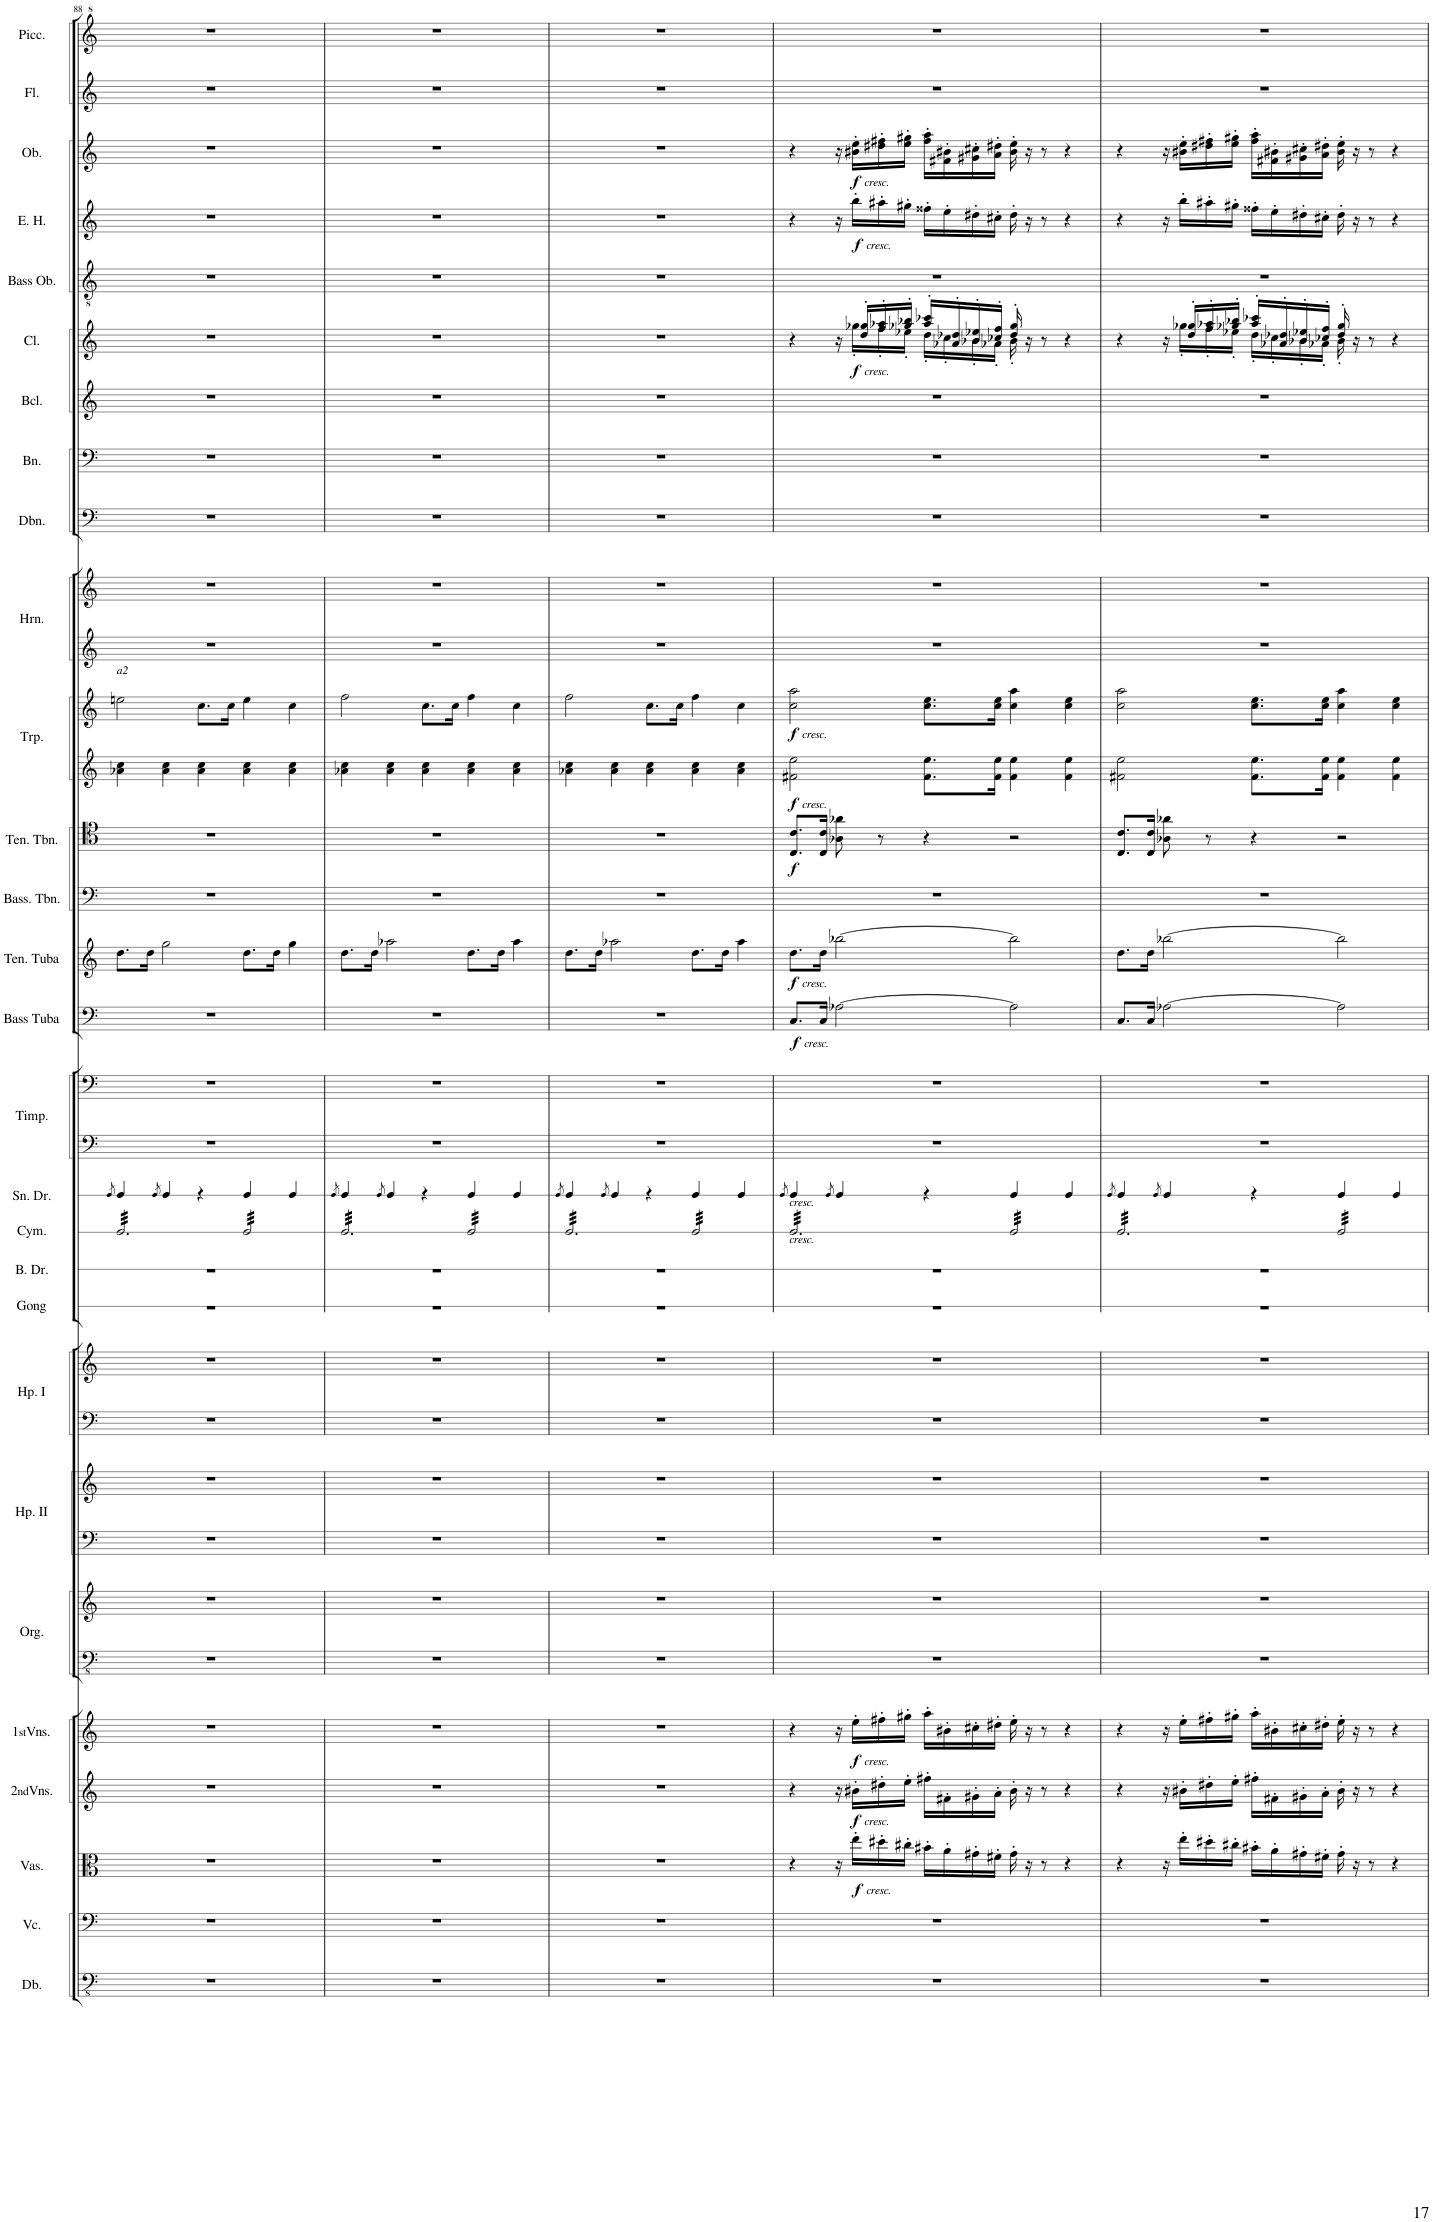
**kern	**kern	**kern	**dynam	**kern	**dynam	**kern	**dynam	**kern	**kern	**kern	**kern	**kern	**kern	**kern	**kern	**kern	**kern	**kern	**kern	**kern	**dynam	**kern	**dynam	**kern	**kern	**dynam	**kern	**dynam	**kern	**dynam	**kern	**kern	**kern	**kern	**kern	**kern	**dynam	**kern	**kern	**dynam	**kern	**dynam	**kern	**kern
*part34	*part33	*part32	*part32	*part31	*part31	*part30	*part30	*part29	*part28	*part27	*part26	*part25	*part24	*part23	*part22	*part21	*part20	*part19	*part18	*part17	*part17	*part16	*part16	*part15	*part14	*part14	*part13	*part13	*part12	*part12	*part11	*part10	*part9	*part8	*part7	*part6	*part6	*part5	*part4	*part4	*part3	*part3	*part2	*part1
*staff34	*staff33	*staff32	*staff32	*staff31	*staff31	*staff30	*staff30	*staff29	*staff28	*staff27	*staff26	*staff25	*staff24	*staff23	*staff22	*staff21	*staff20	*staff19	*staff18	*staff17	*staff17	*staff16	*staff16	*staff15	*staff14	*staff14	*staff13	*staff13	*staff12	*staff12	*staff11	*staff10	*staff9	*staff8	*staff7	*staff6	*staff6	*staff5	*staff4	*staff4	*staff3	*staff3	*staff2	*staff1
*I"Doublebasses	*I"Violoncellos	*I"Violas	*	*I"2ndViolins	*	*I"1stViolins	*	*I"Organ	*I"Organ	*I"Harp II	*I"Harp II	*I"Harp I	*I"Harp I	*I"Gong	*I"Bass Drum	*I"Cymbal	*I"Side Drum	*I"6 Timpani (two players)	*I"6 Timpani (two players)	*I"Bass Tuba	*	*I"Tenor Tuba in Bb	*	*I"Bass Trombone	*I"2 Tenor Trombones	*	*I"4 Trumpets in C	*	*I"4 Trumpets in C	*	*I"6 Horns in F	*I"6 Horns in F	*I"Double Bassoon	*I"3 Bassoons	*I"Bass Clarinet in Bb	*I"3 Clarinets in Bb	*	*I"Bass Oboe	*I"English Horn	*	*I"2 Oboes	*	*I"2 Flutes	*I"2 Piccolos
*I'Db.	*I'Vc.	*I'Vas.	*	*I'2ndVns.	*	*I'1stVns.	*	*I'Org.	*I'Org.	*I'Hp. II	*I'Hp. II	*I'Hp. I	*I'Hp. I	*I'Gong	*I'B. Dr.	*I'Cym.	*	*I'Timp.	*I'Timp.	*I'Bass Tuba	*	*I'Ten. Tuba	*	*I'Bass. Tbn.	*I'Ten. Tbn.	*	*I'Trp.	*	*I'Trp.	*	*I'Hrn.	*I'Hrn.	*I'Dbn.	*I'Bn.	*I'Bcl.	*I'Cl.	*	*I'Bass Ob.	*I'E. H.	*	*I'Ob.	*	*I'Fl.	*I'Picc.
!!LO:PB:g=z
*clefFv4	*clefF4	*clefC3	*	*clefG2	*	*clefG2	*	*clefFv4	*clefG2	*clefF4	*clefG2	*clefF4	*clefG2	*clefX	*clefX	*clefX	*clefX	*clefF4	*clefF4	*clefF4	*	*clefG2	*	*clefF4	*clefC4	*	*clefG2	*	*clefG2	*	*clefG2	*clefG2	*clefF4	*clefF4	*clefG2	*clefG2	*	*clefGv2	*clefG2	*	*clefG2	*	*clefG2	*clefG^2
*Trd7c12	*	*	*	*	*	*	*	*	*	*	*	*	*	*	*	*	*	*	*	*	*	*Trd8c14	*	*	*	*	*	*	*	*	*Trd4c7	*Trd4c7	*Trd7c12	*	*Trd8c14	*Trd1c2	*	*	*Trd4c7	*	*	*	*	*Trd-7c-12
*k[]	*k[]	*k[]	*	*k[]	*	*k[]	*	*k[]	*k[]	*k[]	*k[]	*k[]	*k[]	*k[]	*k[]	*k[]	*k[]	*k[]	*k[]	*k[]	*	*k[]	*	*k[]	*k[]	*	*k[]	*	*k[]	*	*k[]	*k[]	*k[]	*k[]	*k[]	*k[]	*	*k[]	*k[]	*	*k[]	*	*k[]	*k[]
*M5/4	*M5/4	*M5/4	*	*M5/4	*	*M5/4	*	*M5/4	*M5/4	*M5/4	*M5/4	*M5/4	*M5/4	*M5/4	*M5/4	*M5/4	*M5/4	*M5/4	*M5/4	*M5/4	*	*M5/4	*	*M5/4	*M5/4	*	*M5/4	*	*M5/4	*	*M5/4	*M5/4	*M5/4	*M5/4	*M5/4	*M5/4	*	*M5/4	*M5/4	*	*M5/4	*	*M5/4	*M5/4
=88	=88	=88	=88	=88	=88	=88	=88	=88	=88	=88	=88	=88	=88	=88	=88	=88	=88	=88	=88	=88	=88	=88	=88	=88	=88	=88	=88	=88	=88	=88	=88	=88	=88	=88	=88	=88	=88	=88	=88	=88	=88	=88	=88	=88
.	.	.	.	.	.	.	.	.	.	.	.	.	.	.	.	.	8qRe/	.	.	.	.	.	.	.	.	.	.	.	.	.	.	.	.	.	.	.	.	.	.	.	.	.	.	.
!	!	!	!	!	!	!	!	!	!	!	!	!	!	!	!	!	!	!	!	!	!	!	!	!	!	!	!	!	!LO:TX:a:i:t=a2	!	!	!	!	!	!	!	!	!	!	!	!	!	!	!
*	*	*	*	*	*	*	*	*	*	*	*	*	*	*	*	*tremolo	*	*	*	*	*	*	*	*	*	*	*	*	*	*	*	*	*	*	*	*	*	*	*	*	*	*	*	*
4%5r	4%5r	4%5r	.	4%5r	.	4%5r	.	4%5r	4%5r	4%5r	4%5r	4%5r	4%5r	4%5r	4%5r	32Re/LLL	4Re/	4%5r	4%5r	4%5r	.	8.dd\L	.	4%5r	4%5r	.	4a-X\ 4cc\	.	2een\	.	4%5r	4%5r	4%5r	4%5r	4%5r	4%5r	.	4%5r	4%5r	.	4%5r	.	4%5r	4%5r
.	.	.	.	.	.	.	.	.	.	.	.	.	.	.	.	32Re/	.	.	.	.	.	.	.	.	.	.	.	.	.	.	.	.	.	.	.	.	.	.	.	.	.	.	.	.
.	.	.	.	.	.	.	.	.	.	.	.	.	.	.	.	32Re/	.	.	.	.	.	.	.	.	.	.	.	.	.	.	.	.	.	.	.	.	.	.	.	.	.	.	.	.
.	.	.	.	.	.	.	.	.	.	.	.	.	.	.	.	32Re/	.	.	.	.	.	.	.	.	.	.	.	.	.	.	.	.	.	.	.	.	.	.	.	.	.	.	.	.
.	.	.	.	.	.	.	.	.	.	.	.	.	.	.	.	32Re/	.	.	.	.	.	.	.	.	.	.	.	.	.	.	.	.	.	.	.	.	.	.	.	.	.	.	.	.
.	.	.	.	.	.	.	.	.	.	.	.	.	.	.	.	32Re/	.	.	.	.	.	.	.	.	.	.	.	.	.	.	.	.	.	.	.	.	.	.	.	.	.	.	.	.
.	.	.	.	.	.	.	.	.	.	.	.	.	.	.	.	32Re/	.	.	.	.	.	16dd\Jk	.	.	.	.	.	.	.	.	.	.	.	.	.	.	.	.	.	.	.	.	.	.
.	.	.	.	.	.	.	.	.	.	.	.	.	.	.	.	32Re/	.	.	.	.	.	.	.	.	.	.	.	.	.	.	.	.	.	.	.	.	.	.	.	.	.	.	.	.
.	.	.	.	.	.	.	.	.	.	.	.	.	.	.	.	.	8qRe/	.	.	.	.	.	.	.	.	.	.	.	.	.	.	.	.	.	.	.	.	.	.	.	.	.	.	.
.	.	.	.	.	.	.	.	.	.	.	.	.	.	.	.	32Re/	4Re/	.	.	.	.	2gg\	.	.	.	.	4a-\ 4cc\	.	.	.	.	.	.	.	.	.	.	.	.	.	.	.	.	.
.	.	.	.	.	.	.	.	.	.	.	.	.	.	.	.	32Re/	.	.	.	.	.	.	.	.	.	.	.	.	.	.	.	.	.	.	.	.	.	.	.	.	.	.	.	.
.	.	.	.	.	.	.	.	.	.	.	.	.	.	.	.	32Re/	.	.	.	.	.	.	.	.	.	.	.	.	.	.	.	.	.	.	.	.	.	.	.	.	.	.	.	.
.	.	.	.	.	.	.	.	.	.	.	.	.	.	.	.	32Re/	.	.	.	.	.	.	.	.	.	.	.	.	.	.	.	.	.	.	.	.	.	.	.	.	.	.	.	.
.	.	.	.	.	.	.	.	.	.	.	.	.	.	.	.	32Re/	.	.	.	.	.	.	.	.	.	.	.	.	.	.	.	.	.	.	.	.	.	.	.	.	.	.	.	.
.	.	.	.	.	.	.	.	.	.	.	.	.	.	.	.	32Re/	.	.	.	.	.	.	.	.	.	.	.	.	.	.	.	.	.	.	.	.	.	.	.	.	.	.	.	.
.	.	.	.	.	.	.	.	.	.	.	.	.	.	.	.	32Re/	.	.	.	.	.	.	.	.	.	.	.	.	.	.	.	.	.	.	.	.	.	.	.	.	.	.	.	.
.	.	.	.	.	.	.	.	.	.	.	.	.	.	.	.	32Re/	.	.	.	.	.	.	.	.	.	.	.	.	.	.	.	.	.	.	.	.	.	.	.	.	.	.	.	.
.	.	.	.	.	.	.	.	.	.	.	.	.	.	.	.	32Re/	4r	.	.	.	.	.	.	.	.	.	4a-\ 4cc\	.	8.cc\L	.	.	.	.	.	.	.	.	.	.	.	.	.	.	.
.	.	.	.	.	.	.	.	.	.	.	.	.	.	.	.	32Re/	.	.	.	.	.	.	.	.	.	.	.	.	.	.	.	.	.	.	.	.	.	.	.	.	.	.	.	.
.	.	.	.	.	.	.	.	.	.	.	.	.	.	.	.	32Re/	.	.	.	.	.	.	.	.	.	.	.	.	.	.	.	.	.	.	.	.	.	.	.	.	.	.	.	.
.	.	.	.	.	.	.	.	.	.	.	.	.	.	.	.	32Re/	.	.	.	.	.	.	.	.	.	.	.	.	.	.	.	.	.	.	.	.	.	.	.	.	.	.	.	.
.	.	.	.	.	.	.	.	.	.	.	.	.	.	.	.	32Re/	.	.	.	.	.	.	.	.	.	.	.	.	.	.	.	.	.	.	.	.	.	.	.	.	.	.	.	.
.	.	.	.	.	.	.	.	.	.	.	.	.	.	.	.	32Re/	.	.	.	.	.	.	.	.	.	.	.	.	.	.	.	.	.	.	.	.	.	.	.	.	.	.	.	.
.	.	.	.	.	.	.	.	.	.	.	.	.	.	.	.	32Re/	.	.	.	.	.	.	.	.	.	.	.	.	16cc\Jk	.	.	.	.	.	.	.	.	.	.	.	.	.	.	.
.	.	.	.	.	.	.	.	.	.	.	.	.	.	.	.	32Re/JJJ	.	.	.	.	.	.	.	.	.	.	.	.	.	.	.	.	.	.	.	.	.	.	.	.	.	.	.	.
.	.	.	.	.	.	.	.	.	.	.	.	.	.	.	.	32Re/LLL	4Re/	.	.	.	.	8.dd\L	.	.	.	.	4a-\ 4cc\	.	4ee\	.	.	.	.	.	.	.	.	.	.	.	.	.	.	.
.	.	.	.	.	.	.	.	.	.	.	.	.	.	.	.	32Re/	.	.	.	.	.	.	.	.	.	.	.	.	.	.	.	.	.	.	.	.	.	.	.	.	.	.	.	.
.	.	.	.	.	.	.	.	.	.	.	.	.	.	.	.	32Re/	.	.	.	.	.	.	.	.	.	.	.	.	.	.	.	.	.	.	.	.	.	.	.	.	.	.	.	.
.	.	.	.	.	.	.	.	.	.	.	.	.	.	.	.	32Re/	.	.	.	.	.	.	.	.	.	.	.	.	.	.	.	.	.	.	.	.	.	.	.	.	.	.	.	.
.	.	.	.	.	.	.	.	.	.	.	.	.	.	.	.	32Re/	.	.	.	.	.	.	.	.	.	.	.	.	.	.	.	.	.	.	.	.	.	.	.	.	.	.	.	.
.	.	.	.	.	.	.	.	.	.	.	.	.	.	.	.	32Re/	.	.	.	.	.	.	.	.	.	.	.	.	.	.	.	.	.	.	.	.	.	.	.	.	.	.	.	.
.	.	.	.	.	.	.	.	.	.	.	.	.	.	.	.	32Re/	.	.	.	.	.	16dd\Jk	.	.	.	.	.	.	.	.	.	.	.	.	.	.	.	.	.	.	.	.	.	.
.	.	.	.	.	.	.	.	.	.	.	.	.	.	.	.	32Re/	.	.	.	.	.	.	.	.	.	.	.	.	.	.	.	.	.	.	.	.	.	.	.	.	.	.	.	.
.	.	.	.	.	.	.	.	.	.	.	.	.	.	.	.	32Re/	4Re/	.	.	.	.	4gg\	.	.	.	.	4a-\ 4cc\	.	4cc\	.	.	.	.	.	.	.	.	.	.	.	.	.	.	.
.	.	.	.	.	.	.	.	.	.	.	.	.	.	.	.	32Re/	.	.	.	.	.	.	.	.	.	.	.	.	.	.	.	.	.	.	.	.	.	.	.	.	.	.	.	.
.	.	.	.	.	.	.	.	.	.	.	.	.	.	.	.	32Re/	.	.	.	.	.	.	.	.	.	.	.	.	.	.	.	.	.	.	.	.	.	.	.	.	.	.	.	.
.	.	.	.	.	.	.	.	.	.	.	.	.	.	.	.	32Re/	.	.	.	.	.	.	.	.	.	.	.	.	.	.	.	.	.	.	.	.	.	.	.	.	.	.	.	.
.	.	.	.	.	.	.	.	.	.	.	.	.	.	.	.	32Re/	.	.	.	.	.	.	.	.	.	.	.	.	.	.	.	.	.	.	.	.	.	.	.	.	.	.	.	.
.	.	.	.	.	.	.	.	.	.	.	.	.	.	.	.	32Re/	.	.	.	.	.	.	.	.	.	.	.	.	.	.	.	.	.	.	.	.	.	.	.	.	.	.	.	.
.	.	.	.	.	.	.	.	.	.	.	.	.	.	.	.	32Re/	.	.	.	.	.	.	.	.	.	.	.	.	.	.	.	.	.	.	.	.	.	.	.	.	.	.	.	.
.	.	.	.	.	.	.	.	.	.	.	.	.	.	.	.	32Re/JJJ	.	.	.	.	.	.	.	.	.	.	.	.	.	.	.	.	.	.	.	.	.	.	.	.	.	.	.	.
=89	=89	=89	=89	=89	=89	=89	=89	=89	=89	=89	=89	=89	=89	=89	=89	=89	=89	=89	=89	=89	=89	=89	=89	=89	=89	=89	=89	=89	=89	=89	=89	=89	=89	=89	=89	=89	=89	=89	=89	=89	=89	=89	=89	=89
.	.	.	.	.	.	.	.	.	.	.	.	.	.	.	.	.	8qRe/	.	.	.	.	.	.	.	.	.	.	.	.	.	.	.	.	.	.	.	.	.	.	.	.	.	.	.
4%5r	4%5r	4%5r	.	4%5r	.	4%5r	.	4%5r	4%5r	4%5r	4%5r	4%5r	4%5r	4%5r	4%5r	32Re/LLL	4Re/	4%5r	4%5r	4%5r	.	8.dd\L	.	4%5r	4%5r	.	4a-X\ 4cc\	.	2ff\	.	4%5r	4%5r	4%5r	4%5r	4%5r	4%5r	.	4%5r	4%5r	.	4%5r	.	4%5r	4%5r
.	.	.	.	.	.	.	.	.	.	.	.	.	.	.	.	32Re/	.	.	.	.	.	.	.	.	.	.	.	.	.	.	.	.	.	.	.	.	.	.	.	.	.	.	.	.
.	.	.	.	.	.	.	.	.	.	.	.	.	.	.	.	32Re/	.	.	.	.	.	.	.	.	.	.	.	.	.	.	.	.	.	.	.	.	.	.	.	.	.	.	.	.
.	.	.	.	.	.	.	.	.	.	.	.	.	.	.	.	32Re/	.	.	.	.	.	.	.	.	.	.	.	.	.	.	.	.	.	.	.	.	.	.	.	.	.	.	.	.
.	.	.	.	.	.	.	.	.	.	.	.	.	.	.	.	32Re/	.	.	.	.	.	.	.	.	.	.	.	.	.	.	.	.	.	.	.	.	.	.	.	.	.	.	.	.
.	.	.	.	.	.	.	.	.	.	.	.	.	.	.	.	32Re/	.	.	.	.	.	.	.	.	.	.	.	.	.	.	.	.	.	.	.	.	.	.	.	.	.	.	.	.
.	.	.	.	.	.	.	.	.	.	.	.	.	.	.	.	32Re/	.	.	.	.	.	16dd\Jk	.	.	.	.	.	.	.	.	.	.	.	.	.	.	.	.	.	.	.	.	.	.
.	.	.	.	.	.	.	.	.	.	.	.	.	.	.	.	32Re/	.	.	.	.	.	.	.	.	.	.	.	.	.	.	.	.	.	.	.	.	.	.	.	.	.	.	.	.
.	.	.	.	.	.	.	.	.	.	.	.	.	.	.	.	.	8qRe/	.	.	.	.	.	.	.	.	.	.	.	.	.	.	.	.	.	.	.	.	.	.	.	.	.	.	.
.	.	.	.	.	.	.	.	.	.	.	.	.	.	.	.	32Re/	4Re/	.	.	.	.	2aa-X\	.	.	.	.	4a-\ 4cc\	.	.	.	.	.	.	.	.	.	.	.	.	.	.	.	.	.
.	.	.	.	.	.	.	.	.	.	.	.	.	.	.	.	32Re/	.	.	.	.	.	.	.	.	.	.	.	.	.	.	.	.	.	.	.	.	.	.	.	.	.	.	.	.
.	.	.	.	.	.	.	.	.	.	.	.	.	.	.	.	32Re/	.	.	.	.	.	.	.	.	.	.	.	.	.	.	.	.	.	.	.	.	.	.	.	.	.	.	.	.
.	.	.	.	.	.	.	.	.	.	.	.	.	.	.	.	32Re/	.	.	.	.	.	.	.	.	.	.	.	.	.	.	.	.	.	.	.	.	.	.	.	.	.	.	.	.
.	.	.	.	.	.	.	.	.	.	.	.	.	.	.	.	32Re/	.	.	.	.	.	.	.	.	.	.	.	.	.	.	.	.	.	.	.	.	.	.	.	.	.	.	.	.
.	.	.	.	.	.	.	.	.	.	.	.	.	.	.	.	32Re/	.	.	.	.	.	.	.	.	.	.	.	.	.	.	.	.	.	.	.	.	.	.	.	.	.	.	.	.
.	.	.	.	.	.	.	.	.	.	.	.	.	.	.	.	32Re/	.	.	.	.	.	.	.	.	.	.	.	.	.	.	.	.	.	.	.	.	.	.	.	.	.	.	.	.
.	.	.	.	.	.	.	.	.	.	.	.	.	.	.	.	32Re/	.	.	.	.	.	.	.	.	.	.	.	.	.	.	.	.	.	.	.	.	.	.	.	.	.	.	.	.
.	.	.	.	.	.	.	.	.	.	.	.	.	.	.	.	32Re/	4r	.	.	.	.	.	.	.	.	.	4a-\ 4cc\	.	8.cc\L	.	.	.	.	.	.	.	.	.	.	.	.	.	.	.
.	.	.	.	.	.	.	.	.	.	.	.	.	.	.	.	32Re/	.	.	.	.	.	.	.	.	.	.	.	.	.	.	.	.	.	.	.	.	.	.	.	.	.	.	.	.
.	.	.	.	.	.	.	.	.	.	.	.	.	.	.	.	32Re/	.	.	.	.	.	.	.	.	.	.	.	.	.	.	.	.	.	.	.	.	.	.	.	.	.	.	.	.
.	.	.	.	.	.	.	.	.	.	.	.	.	.	.	.	32Re/	.	.	.	.	.	.	.	.	.	.	.	.	.	.	.	.	.	.	.	.	.	.	.	.	.	.	.	.
.	.	.	.	.	.	.	.	.	.	.	.	.	.	.	.	32Re/	.	.	.	.	.	.	.	.	.	.	.	.	.	.	.	.	.	.	.	.	.	.	.	.	.	.	.	.
.	.	.	.	.	.	.	.	.	.	.	.	.	.	.	.	32Re/	.	.	.	.	.	.	.	.	.	.	.	.	.	.	.	.	.	.	.	.	.	.	.	.	.	.	.	.
.	.	.	.	.	.	.	.	.	.	.	.	.	.	.	.	32Re/	.	.	.	.	.	.	.	.	.	.	.	.	16cc\Jk	.	.	.	.	.	.	.	.	.	.	.	.	.	.	.
.	.	.	.	.	.	.	.	.	.	.	.	.	.	.	.	32Re/JJJ	.	.	.	.	.	.	.	.	.	.	.	.	.	.	.	.	.	.	.	.	.	.	.	.	.	.	.	.
.	.	.	.	.	.	.	.	.	.	.	.	.	.	.	.	32Re/LLL	4Re/	.	.	.	.	8.dd\L	.	.	.	.	4a-\ 4cc\	.	4ff\	.	.	.	.	.	.	.	.	.	.	.	.	.	.	.
.	.	.	.	.	.	.	.	.	.	.	.	.	.	.	.	32Re/	.	.	.	.	.	.	.	.	.	.	.	.	.	.	.	.	.	.	.	.	.	.	.	.	.	.	.	.
.	.	.	.	.	.	.	.	.	.	.	.	.	.	.	.	32Re/	.	.	.	.	.	.	.	.	.	.	.	.	.	.	.	.	.	.	.	.	.	.	.	.	.	.	.	.
.	.	.	.	.	.	.	.	.	.	.	.	.	.	.	.	32Re/	.	.	.	.	.	.	.	.	.	.	.	.	.	.	.	.	.	.	.	.	.	.	.	.	.	.	.	.
.	.	.	.	.	.	.	.	.	.	.	.	.	.	.	.	32Re/	.	.	.	.	.	.	.	.	.	.	.	.	.	.	.	.	.	.	.	.	.	.	.	.	.	.	.	.
.	.	.	.	.	.	.	.	.	.	.	.	.	.	.	.	32Re/	.	.	.	.	.	.	.	.	.	.	.	.	.	.	.	.	.	.	.	.	.	.	.	.	.	.	.	.
.	.	.	.	.	.	.	.	.	.	.	.	.	.	.	.	32Re/	.	.	.	.	.	16dd\Jk	.	.	.	.	.	.	.	.	.	.	.	.	.	.	.	.	.	.	.	.	.	.
.	.	.	.	.	.	.	.	.	.	.	.	.	.	.	.	32Re/	.	.	.	.	.	.	.	.	.	.	.	.	.	.	.	.	.	.	.	.	.	.	.	.	.	.	.	.
.	.	.	.	.	.	.	.	.	.	.	.	.	.	.	.	32Re/	4Re/	.	.	.	.	4aa-\	.	.	.	.	4a-\ 4cc\	.	4cc\	.	.	.	.	.	.	.	.	.	.	.	.	.	.	.
.	.	.	.	.	.	.	.	.	.	.	.	.	.	.	.	32Re/	.	.	.	.	.	.	.	.	.	.	.	.	.	.	.	.	.	.	.	.	.	.	.	.	.	.	.	.
.	.	.	.	.	.	.	.	.	.	.	.	.	.	.	.	32Re/	.	.	.	.	.	.	.	.	.	.	.	.	.	.	.	.	.	.	.	.	.	.	.	.	.	.	.	.
.	.	.	.	.	.	.	.	.	.	.	.	.	.	.	.	32Re/	.	.	.	.	.	.	.	.	.	.	.	.	.	.	.	.	.	.	.	.	.	.	.	.	.	.	.	.
.	.	.	.	.	.	.	.	.	.	.	.	.	.	.	.	32Re/	.	.	.	.	.	.	.	.	.	.	.	.	.	.	.	.	.	.	.	.	.	.	.	.	.	.	.	.
.	.	.	.	.	.	.	.	.	.	.	.	.	.	.	.	32Re/	.	.	.	.	.	.	.	.	.	.	.	.	.	.	.	.	.	.	.	.	.	.	.	.	.	.	.	.
.	.	.	.	.	.	.	.	.	.	.	.	.	.	.	.	32Re/	.	.	.	.	.	.	.	.	.	.	.	.	.	.	.	.	.	.	.	.	.	.	.	.	.	.	.	.
.	.	.	.	.	.	.	.	.	.	.	.	.	.	.	.	32Re/JJJ	.	.	.	.	.	.	.	.	.	.	.	.	.	.	.	.	.	.	.	.	.	.	.	.	.	.	.	.
=90	=90	=90	=90	=90	=90	=90	=90	=90	=90	=90	=90	=90	=90	=90	=90	=90	=90	=90	=90	=90	=90	=90	=90	=90	=90	=90	=90	=90	=90	=90	=90	=90	=90	=90	=90	=90	=90	=90	=90	=90	=90	=90	=90	=90
.	.	.	.	.	.	.	.	.	.	.	.	.	.	.	.	.	8qRe/	.	.	.	.	.	.	.	.	.	.	.	.	.	.	.	.	.	.	.	.	.	.	.	.	.	.	.
4%5r	4%5r	4%5r	.	4%5r	.	4%5r	.	4%5r	4%5r	4%5r	4%5r	4%5r	4%5r	4%5r	4%5r	32Re/LLL	4Re/	4%5r	4%5r	4%5r	.	8.dd\L	.	4%5r	4%5r	.	4a-X\ 4cc\	.	2ff\	.	4%5r	4%5r	4%5r	4%5r	4%5r	4%5r	.	4%5r	4%5r	.	4%5r	.	4%5r	4%5r
.	.	.	.	.	.	.	.	.	.	.	.	.	.	.	.	32Re/	.	.	.	.	.	.	.	.	.	.	.	.	.	.	.	.	.	.	.	.	.	.	.	.	.	.	.	.
.	.	.	.	.	.	.	.	.	.	.	.	.	.	.	.	32Re/	.	.	.	.	.	.	.	.	.	.	.	.	.	.	.	.	.	.	.	.	.	.	.	.	.	.	.	.
.	.	.	.	.	.	.	.	.	.	.	.	.	.	.	.	32Re/	.	.	.	.	.	.	.	.	.	.	.	.	.	.	.	.	.	.	.	.	.	.	.	.	.	.	.	.
.	.	.	.	.	.	.	.	.	.	.	.	.	.	.	.	32Re/	.	.	.	.	.	.	.	.	.	.	.	.	.	.	.	.	.	.	.	.	.	.	.	.	.	.	.	.
.	.	.	.	.	.	.	.	.	.	.	.	.	.	.	.	32Re/	.	.	.	.	.	.	.	.	.	.	.	.	.	.	.	.	.	.	.	.	.	.	.	.	.	.	.	.
.	.	.	.	.	.	.	.	.	.	.	.	.	.	.	.	32Re/	.	.	.	.	.	16dd\Jk	.	.	.	.	.	.	.	.	.	.	.	.	.	.	.	.	.	.	.	.	.	.
.	.	.	.	.	.	.	.	.	.	.	.	.	.	.	.	32Re/	.	.	.	.	.	.	.	.	.	.	.	.	.	.	.	.	.	.	.	.	.	.	.	.	.	.	.	.
.	.	.	.	.	.	.	.	.	.	.	.	.	.	.	.	.	8qRe/	.	.	.	.	.	.	.	.	.	.	.	.	.	.	.	.	.	.	.	.	.	.	.	.	.	.	.
.	.	.	.	.	.	.	.	.	.	.	.	.	.	.	.	32Re/	4Re/	.	.	.	.	2aa-X\	.	.	.	.	4a-\ 4cc\	.	.	.	.	.	.	.	.	.	.	.	.	.	.	.	.	.
.	.	.	.	.	.	.	.	.	.	.	.	.	.	.	.	32Re/	.	.	.	.	.	.	.	.	.	.	.	.	.	.	.	.	.	.	.	.	.	.	.	.	.	.	.	.
.	.	.	.	.	.	.	.	.	.	.	.	.	.	.	.	32Re/	.	.	.	.	.	.	.	.	.	.	.	.	.	.	.	.	.	.	.	.	.	.	.	.	.	.	.	.
.	.	.	.	.	.	.	.	.	.	.	.	.	.	.	.	32Re/	.	.	.	.	.	.	.	.	.	.	.	.	.	.	.	.	.	.	.	.	.	.	.	.	.	.	.	.
.	.	.	.	.	.	.	.	.	.	.	.	.	.	.	.	32Re/	.	.	.	.	.	.	.	.	.	.	.	.	.	.	.	.	.	.	.	.	.	.	.	.	.	.	.	.
.	.	.	.	.	.	.	.	.	.	.	.	.	.	.	.	32Re/	.	.	.	.	.	.	.	.	.	.	.	.	.	.	.	.	.	.	.	.	.	.	.	.	.	.	.	.
.	.	.	.	.	.	.	.	.	.	.	.	.	.	.	.	32Re/	.	.	.	.	.	.	.	.	.	.	.	.	.	.	.	.	.	.	.	.	.	.	.	.	.	.	.	.
.	.	.	.	.	.	.	.	.	.	.	.	.	.	.	.	32Re/	.	.	.	.	.	.	.	.	.	.	.	.	.	.	.	.	.	.	.	.	.	.	.	.	.	.	.	.
.	.	.	.	.	.	.	.	.	.	.	.	.	.	.	.	32Re/	4r	.	.	.	.	.	.	.	.	.	4a-\ 4cc\	.	8.cc\L	.	.	.	.	.	.	.	.	.	.	.	.	.	.	.
.	.	.	.	.	.	.	.	.	.	.	.	.	.	.	.	32Re/	.	.	.	.	.	.	.	.	.	.	.	.	.	.	.	.	.	.	.	.	.	.	.	.	.	.	.	.
.	.	.	.	.	.	.	.	.	.	.	.	.	.	.	.	32Re/	.	.	.	.	.	.	.	.	.	.	.	.	.	.	.	.	.	.	.	.	.	.	.	.	.	.	.	.
.	.	.	.	.	.	.	.	.	.	.	.	.	.	.	.	32Re/	.	.	.	.	.	.	.	.	.	.	.	.	.	.	.	.	.	.	.	.	.	.	.	.	.	.	.	.
.	.	.	.	.	.	.	.	.	.	.	.	.	.	.	.	32Re/	.	.	.	.	.	.	.	.	.	.	.	.	.	.	.	.	.	.	.	.	.	.	.	.	.	.	.	.
.	.	.	.	.	.	.	.	.	.	.	.	.	.	.	.	32Re/	.	.	.	.	.	.	.	.	.	.	.	.	.	.	.	.	.	.	.	.	.	.	.	.	.	.	.	.
.	.	.	.	.	.	.	.	.	.	.	.	.	.	.	.	32Re/	.	.	.	.	.	.	.	.	.	.	.	.	16cc\Jk	.	.	.	.	.	.	.	.	.	.	.	.	.	.	.
.	.	.	.	.	.	.	.	.	.	.	.	.	.	.	.	32Re/JJJ	.	.	.	.	.	.	.	.	.	.	.	.	.	.	.	.	.	.	.	.	.	.	.	.	.	.	.	.
.	.	.	.	.	.	.	.	.	.	.	.	.	.	.	.	32Re/LLL	4Re/	.	.	.	.	8.dd\L	.	.	.	.	4a-\ 4cc\	.	4ff\	.	.	.	.	.	.	.	.	.	.	.	.	.	.	.
.	.	.	.	.	.	.	.	.	.	.	.	.	.	.	.	32Re/	.	.	.	.	.	.	.	.	.	.	.	.	.	.	.	.	.	.	.	.	.	.	.	.	.	.	.	.
.	.	.	.	.	.	.	.	.	.	.	.	.	.	.	.	32Re/	.	.	.	.	.	.	.	.	.	.	.	.	.	.	.	.	.	.	.	.	.	.	.	.	.	.	.	.
.	.	.	.	.	.	.	.	.	.	.	.	.	.	.	.	32Re/	.	.	.	.	.	.	.	.	.	.	.	.	.	.	.	.	.	.	.	.	.	.	.	.	.	.	.	.
.	.	.	.	.	.	.	.	.	.	.	.	.	.	.	.	32Re/	.	.	.	.	.	.	.	.	.	.	.	.	.	.	.	.	.	.	.	.	.	.	.	.	.	.	.	.
.	.	.	.	.	.	.	.	.	.	.	.	.	.	.	.	32Re/	.	.	.	.	.	.	.	.	.	.	.	.	.	.	.	.	.	.	.	.	.	.	.	.	.	.	.	.
.	.	.	.	.	.	.	.	.	.	.	.	.	.	.	.	32Re/	.	.	.	.	.	16dd\Jk	.	.	.	.	.	.	.	.	.	.	.	.	.	.	.	.	.	.	.	.	.	.
.	.	.	.	.	.	.	.	.	.	.	.	.	.	.	.	32Re/	.	.	.	.	.	.	.	.	.	.	.	.	.	.	.	.	.	.	.	.	.	.	.	.	.	.	.	.
.	.	.	.	.	.	.	.	.	.	.	.	.	.	.	.	32Re/	4Re/	.	.	.	.	4aa-\	.	.	.	.	4a-\ 4cc\	.	4cc\	.	.	.	.	.	.	.	.	.	.	.	.	.	.	.
.	.	.	.	.	.	.	.	.	.	.	.	.	.	.	.	32Re/	.	.	.	.	.	.	.	.	.	.	.	.	.	.	.	.	.	.	.	.	.	.	.	.	.	.	.	.
.	.	.	.	.	.	.	.	.	.	.	.	.	.	.	.	32Re/	.	.	.	.	.	.	.	.	.	.	.	.	.	.	.	.	.	.	.	.	.	.	.	.	.	.	.	.
.	.	.	.	.	.	.	.	.	.	.	.	.	.	.	.	32Re/	.	.	.	.	.	.	.	.	.	.	.	.	.	.	.	.	.	.	.	.	.	.	.	.	.	.	.	.
.	.	.	.	.	.	.	.	.	.	.	.	.	.	.	.	32Re/	.	.	.	.	.	.	.	.	.	.	.	.	.	.	.	.	.	.	.	.	.	.	.	.	.	.	.	.
.	.	.	.	.	.	.	.	.	.	.	.	.	.	.	.	32Re/	.	.	.	.	.	.	.	.	.	.	.	.	.	.	.	.	.	.	.	.	.	.	.	.	.	.	.	.
.	.	.	.	.	.	.	.	.	.	.	.	.	.	.	.	32Re/	.	.	.	.	.	.	.	.	.	.	.	.	.	.	.	.	.	.	.	.	.	.	.	.	.	.	.	.
.	.	.	.	.	.	.	.	.	.	.	.	.	.	.	.	32Re/JJJ	.	.	.	.	.	.	.	.	.	.	.	.	.	.	.	.	.	.	.	.	.	.	.	.	.	.	.	.
=91	=91	=91	=91	=91	=91	=91	=91	=91	=91	=91	=91	=91	=91	=91	=91	=91	=91	=91	=91	=91	=91	=91	=91	=91	=91	=91	=91	=91	=91	=91	=91	=91	=91	=91	=91	=91	=91	=91	=91	=91	=91	=91	=91	=91
.	.	.	.	.	.	.	.	.	.	.	.	.	.	.	.	.	8qRe/	.	.	.	.	.	.	.	.	.	.	.	.	.	.	.	.	.	.	.	.	.	.	.	.	.	.	.
*	*	*	*	*	*	*	*	*	*	*	*	*	*	*	*	*	*	*	*	*	*	*	*	*	*	*	*	*	*	*	*	*	*	*	*	*^	*	*	*	*	*	*	*	*
!	!	!	!	!	!	!	!	!	!	!	!	!	!	!	!	!	!LO:TX:b:i:t=cresc.	!	!	!	!	!	!	!	!	!	!	!	!	!	!	!	!	!	!	!	!	!	!	!	!	!	!	!	!
!	!	!	!	!	!	!	!	!	!	!	!	!	!	!	!	!LO:TX:b:i:t=cresc.	!	!	!	!	!	!	!	!	!	!	!	!	!	!	!	!	!	!	!	!	!	!	!	!	!	!	!	!	!
!	!	!	!	!	!	!	!	!	!	!	!	!	!	!	!	!	!	!	!	!	!LO:DY:b	!	!	!	!	!	!	!	!	!	!	!	!	!	!	!	!	!	!	!	!	!	!	!	!
!	!	!	!	!	!	!	!	!	!	!	!	!	!	!	!	!	!	!	!	!	!LO:DY:n=1:b	!	!LO:DY:b	!	!	!	!	!	!	!	!	!	!	!	!	!	!	!	!	!	!	!	!	!	!
!	!	!	!	!	!	!	!	!	!	!	!	!	!	!	!	!	!	!	!	!	!	!	!LO:DY:n=1:b	!	!	!LO:DY:b	!	!LO:DY:b	!	!	!	!	!	!	!	!	!	!	!	!	!	!	!	!	!
!	!	!	!	!	!	!	!	!	!	!	!	!	!	!	!	!	!	!	!	!	!	!	!	!	!	!	!	!LO:DY:n=1:b	!	!LO:DY:b	!	!	!	!	!	!	!	!	!	!	!	!	!	!	!
!	!	!	!	!	!	!	!	!	!	!	!	!	!	!	!	!	!	!	!	!	!	!	!	!	!	!	!	!	!	!LO:DY:n=1:b	!	!	!	!	!	!	!	!	!	!	!	!	!	!	!
4%5r	4%5r	4r	.	4r	.	4r	.	4%5r	4%5r	4%5r	4%5r	4%5r	4%5r	4%5r	4%5r	32Re/LLL	4Re/	4%5r	4%5r	8.C/L	f other-dynamics	8.dd\L	f other-dynamics	4%5r	8.C/ 8.c/L	f	2f#X\ 2ee\	f other-dynamics	2cc\ 2aa\	f other-dynamics	4%5r	4%5r	4%5r	4%5r	4%5r	4r	16ryy	.	4%5r	4r	.	4r	.	4%5r	4%5r
.	.	.	.	.	.	.	.	.	.	.	.	.	.	.	.	32Re/	.	.	.	.	.	.	.	.	.	.	.	.	.	.	.	.	.	.	.	.	.	.	.	.	.	.	.	.	.
.	.	.	.	.	.	.	.	.	.	.	.	.	.	.	.	32Re/	.	.	.	.	.	.	.	.	.	.	.	.	.	.	.	.	.	.	.	.	.	.	.	.	.	.	.	.	.
.	.	.	.	.	.	.	.	.	.	.	.	.	.	.	.	32Re/	.	.	.	.	.	.	.	.	.	.	.	.	.	.	.	.	.	.	.	.	.	.	.	.	.	.	.	.	.
.	.	.	.	.	.	.	.	.	.	.	.	.	.	.	.	32Re/	.	.	.	.	.	.	.	.	.	.	.	.	.	.	.	.	.	.	.	.	.	.	.	.	.	.	.	.	.
.	.	.	.	.	.	.	.	.	.	.	.	.	.	.	.	32Re/	.	.	.	.	.	.	.	.	.	.	.	.	.	.	.	.	.	.	.	.	.	.	.	.	.	.	.	.	.
*	*	*	*	*	*	*	*	*	*	*	*	*	*	*	*	*	*	*	*	*	*	*	*	*	*	*	*	*	*	*	*	*	*	*	*	*v	*v	*	*	*	*	*	*	*	*
.	.	.	.	.	.	.	.	.	.	.	.	.	.	.	.	32Re/	.	.	.	16C/Jk	.	16dd\Jk	.	.	16C/ 16c/Jk	.	.	.	.	.	.	.	.	.	.	.	.	.	.	.	.	.	.	.
.	.	.	.	.	.	.	.	.	.	.	.	.	.	.	.	32Re/	.	.	.	.	.	.	.	.	.	.	.	.	.	.	.	.	.	.	.	.	.	.	.	.	.	.	.	.
.	.	.	.	.	.	.	.	.	.	.	.	.	.	.	.	.	8qRe/	.	.	.	.	.	.	.	.	.	.	.	.	.	.	.	.	.	.	.	.	.	.	.	.	.	.	.
.	.	16r	.	16r	.	16r	.	.	.	.	.	.	.	.	.	32Re/	4Re/	.	.	[2A-X\	.	[2bb-X\	.	.	8A-X\ 8a-X\	.	.	.	.	.	.	.	.	.	.	16r	.	.	16r	.	16r	.	.	.
.	.	.	.	.	.	.	.	.	.	.	.	.	.	.	.	32Re/	.	.	.	.	.	.	.	.	.	.	.	.	.	.	.	.	.	.	.	.	.	.	.	.	.	.	.	.
*	*	*	*	*	*	*	*	*	*	*	*	*	*	*	*	*	*	*	*	*	*	*	*	*	*	*	*	*	*	*	*	*	*	*	*	*^	*	*	*	*	*	*	*	*
!	!	!	!LO:DY:b	!	!	!	!	!	!	!	!	!	!	!	!	!	!	!	!	!	!	!	!	!	!	!	!	!	!	!	!	!	!	!	!	!	!	!	!	!	!	!	!	!	!
!	!	!	!LO:DY:n=1:b	!	!LO:DY:b	!	!	!	!	!	!	!	!	!	!	!	!	!	!	!	!	!	!	!	!	!	!	!	!	!	!	!	!	!	!	!	!	!	!	!	!	!	!	!	!
!	!	!	!	!	!LO:DY:n=1:b	!	!LO:DY:b	!	!	!	!	!	!	!	!	!	!	!	!	!	!	!	!	!	!	!	!	!	!	!	!	!	!	!	!	!	!	!	!	!	!	!	!	!	!
!	!	!	!	!	!	!	!LO:DY:n=1:b	!	!	!	!	!	!	!	!	!	!	!	!	!	!	!	!	!	!	!	!	!	!	!	!	!	!	!	!	!	!	!LO:DY:b	!	!	!	!	!	!	!
!	!	!	!	!	!	!	!	!	!	!	!	!	!	!	!	!	!	!	!	!	!	!	!	!	!	!	!	!	!	!	!	!	!	!	!	!	!	!LO:DY:n=1:b	!	!	!LO:DY:b	!	!	!	!
!	!	!	!	!	!	!	!	!	!	!	!	!	!	!	!	!	!	!	!	!	!	!	!	!	!	!	!	!	!	!	!	!	!	!	!	!	!	!	!	!	!LO:DY:n=1:b	!	!LO:DY:b	!	!
!	!	!	!	!	!	!	!	!	!	!	!	!	!	!	!	!	!	!	!	!	!	!	!	!	!	!	!	!	!	!	!	!	!	!	!	!	!	!	!	!	!	!	!LO:DY:n=1:b	!	!
.	.	16ee'\LL	f other-dynamics	16b#X'\LL	f other-dynamics	16ee'\LL	f other-dynamics	.	.	.	.	.	.	.	.	32Re/	.	.	.	.	.	.	.	.	.	.	.	.	.	.	.	.	.	.	.	16dd/' 16gg-X/'LL	16gg-'\LL	f other-dynamics	.	16bb'\LL	f other-dynamics	16b#X\' 16ee\'LL	f other-dynamics	.	.
.	.	.	.	.	.	.	.	.	.	.	.	.	.	.	.	32Re/	.	.	.	.	.	.	.	.	.	.	.	.	.	.	.	.	.	.	.	.	.	.	.	.	.	.	.	.	.
.	.	16dd#X'\	.	16dd#X'\	.	16ff#X'\	.	.	.	.	.	.	.	.	.	32Re/	.	.	.	.	.	.	.	.	8r	.	.	.	.	.	.	.	.	.	.	16ff/' 16aa-X/'	16ff'\	.	.	16aa#X'\	.	16dd#X\' 16ff#X\'	.	.	.
.	.	.	.	.	.	.	.	.	.	.	.	.	.	.	.	32Re/	.	.	.	.	.	.	.	.	.	.	.	.	.	.	.	.	.	.	.	.	.	.	.	.	.	.	.	.	.
.	.	16cc#X'\JJ	.	16ee'\JJ	.	16gg#X'\JJ	.	.	.	.	.	.	.	.	.	32Re/	.	.	.	.	.	.	.	.	.	.	.	.	.	.	.	.	.	.	.	16gg-X/' 16bb-X/'JJ	16ee-X'\JJ	.	.	16gg#X'\JJ	.	16ee\' 16gg#X\'JJ	.	.	.
.	.	.	.	.	.	.	.	.	.	.	.	.	.	.	.	32Re/	.	.	.	.	.	.	.	.	.	.	.	.	.	.	.	.	.	.	.	.	.	.	.	.	.	.	.	.	.
.	.	16b#X'\LL	.	16ff#X'\LL	.	16aa'\LL	.	.	.	.	.	.	.	.	.	32Re/	4r	.	.	.	.	.	.	.	4r	.	8.f#\ 8.ee\L	.	8.cc\ 8.ee\L	.	.	.	.	.	.	16aa-/' 16ccc-X/'LL	16dd'\LL	.	.	16ff##X'\LL	.	16ff#\' 16aa\'LL	.	.	.
.	.	.	.	.	.	.	.	.	.	.	.	.	.	.	.	32Re/	.	.	.	.	.	.	.	.	.	.	.	.	.	.	.	.	.	.	.	.	.	.	.	.	.	.	.	.	.
.	.	16a'\	.	16f#X'\	.	16b#X'\	.	.	.	.	.	.	.	.	.	32Re/	.	.	.	.	.	.	.	.	.	.	.	.	.	.	.	.	.	.	.	16a-X/' 16dd-X/'	16cc'\	.	.	16ee'\	.	16f#X\' 16b#X\'	.	.	.
.	.	.	.	.	.	.	.	.	.	.	.	.	.	.	.	32Re/	.	.	.	.	.	.	.	.	.	.	.	.	.	.	.	.	.	.	.	.	.	.	.	.	.	.	.	.	.
.	.	16g#X'\	.	16g#X'\	.	16cc#X'\	.	.	.	.	.	.	.	.	.	32Re/	.	.	.	.	.	.	.	.	.	.	.	.	.	.	.	.	.	.	.	16b-X/' 16ee-X/'	16b-'\	.	.	16dd#X'\	.	16g#X\' 16cc#X\'	.	.	.
.	.	.	.	.	.	.	.	.	.	.	.	.	.	.	.	32Re/	.	.	.	.	.	.	.	.	.	.	.	.	.	.	.	.	.	.	.	.	.	.	.	.	.	.	.	.	.
.	.	16f#X'\JJ	.	16a'\JJ	.	16dd#X'\JJ	.	.	.	.	.	.	.	.	.	32Re/	.	.	.	.	.	.	.	.	.	.	16f#\ 16ee\Jk	.	16cc\ 16ee\Jk	.	.	.	.	.	.	16cc-X/' 16ff/'JJ	16a-X'\JJ	.	.	16cc#X'\JJ	.	16a\' 16dd#X\'JJ	.	.	.
.	.	.	.	.	.	.	.	.	.	.	.	.	.	.	.	32Re/JJJ	.	.	.	.	.	.	.	.	.	.	.	.	.	.	.	.	.	.	.	.	.	.	.	.	.	.	.	.	.
.	.	16g#'\	.	16b#'\	.	16ee'\	.	.	.	.	.	.	.	.	.	32Re/LLL	4Re/	.	.	2A-\]	.	2bb-\]	.	.	2r	.	4f#\ 4ee\	.	4cc\ 4aa\	.	.	.	.	.	.	16dd-/' 16gg-/'	16b-'\	.	.	16dd#'\	.	16b#\' 16ee\'	.	.	.
.	.	.	.	.	.	.	.	.	.	.	.	.	.	.	.	32Re/	.	.	.	.	.	.	.	.	.	.	.	.	.	.	.	.	.	.	.	.	.	.	.	.	.	.	.	.	.
.	.	16r	.	16r	.	16r	.	.	.	.	.	.	.	.	.	32Re/	.	.	.	.	.	.	.	.	.	.	.	.	.	.	.	.	.	.	.	16r	4..ryy	.	.	16r	.	16r	.	.	.
.	.	.	.	.	.	.	.	.	.	.	.	.	.	.	.	32Re/	.	.	.	.	.	.	.	.	.	.	.	.	.	.	.	.	.	.	.	.	.	.	.	.	.	.	.	.	.
.	.	8r	.	8r	.	8r	.	.	.	.	.	.	.	.	.	32Re/	.	.	.	.	.	.	.	.	.	.	.	.	.	.	.	.	.	.	.	8r	.	.	.	8r	.	8r	.	.	.
.	.	.	.	.	.	.	.	.	.	.	.	.	.	.	.	32Re/	.	.	.	.	.	.	.	.	.	.	.	.	.	.	.	.	.	.	.	.	.	.	.	.	.	.	.	.	.
.	.	.	.	.	.	.	.	.	.	.	.	.	.	.	.	32Re/	.	.	.	.	.	.	.	.	.	.	.	.	.	.	.	.	.	.	.	.	.	.	.	.	.	.	.	.	.
.	.	.	.	.	.	.	.	.	.	.	.	.	.	.	.	32Re/	.	.	.	.	.	.	.	.	.	.	.	.	.	.	.	.	.	.	.	.	.	.	.	.	.	.	.	.	.
.	.	4r	.	4r	.	4r	.	.	.	.	.	.	.	.	.	32Re/	4Re/	.	.	.	.	.	.	.	.	.	4f#\ 4ee\	.	4cc\ 4ee\	.	.	.	.	.	.	4r	.	.	.	4r	.	4r	.	.	.
.	.	.	.	.	.	.	.	.	.	.	.	.	.	.	.	32Re/	.	.	.	.	.	.	.	.	.	.	.	.	.	.	.	.	.	.	.	.	.	.	.	.	.	.	.	.	.
.	.	.	.	.	.	.	.	.	.	.	.	.	.	.	.	32Re/	.	.	.	.	.	.	.	.	.	.	.	.	.	.	.	.	.	.	.	.	.	.	.	.	.	.	.	.	.
.	.	.	.	.	.	.	.	.	.	.	.	.	.	.	.	32Re/	.	.	.	.	.	.	.	.	.	.	.	.	.	.	.	.	.	.	.	.	.	.	.	.	.	.	.	.	.
.	.	.	.	.	.	.	.	.	.	.	.	.	.	.	.	32Re/	.	.	.	.	.	.	.	.	.	.	.	.	.	.	.	.	.	.	.	.	.	.	.	.	.	.	.	.	.
.	.	.	.	.	.	.	.	.	.	.	.	.	.	.	.	32Re/	.	.	.	.	.	.	.	.	.	.	.	.	.	.	.	.	.	.	.	.	.	.	.	.	.	.	.	.	.
.	.	.	.	.	.	.	.	.	.	.	.	.	.	.	.	32Re/	.	.	.	.	.	.	.	.	.	.	.	.	.	.	.	.	.	.	.	.	.	.	.	.	.	.	.	.	.
.	.	.	.	.	.	.	.	.	.	.	.	.	.	.	.	32Re/JJJ	.	.	.	.	.	.	.	.	.	.	.	.	.	.	.	.	.	.	.	.	.	.	.	.	.	.	.	.	.
=92	=92	=92	=92	=92	=92	=92	=92	=92	=92	=92	=92	=92	=92	=92	=92	=92	=92	=92	=92	=92	=92	=92	=92	=92	=92	=92	=92	=92	=92	=92	=92	=92	=92	=92	=92	=92	=92	=92	=92	=92	=92	=92	=92	=92	=92
.	.	.	.	.	.	.	.	.	.	.	.	.	.	.	.	.	8qRe/	.	.	.	.	.	.	.	.	.	.	.	.	.	.	.	.	.	.	.	.	.	.	.	.	.	.	.	.
4%5r	4%5r	4r	.	4r	.	4r	.	4%5r	4%5r	4%5r	4%5r	4%5r	4%5r	4%5r	4%5r	32Re/LLL	4Re/	4%5r	4%5r	8.C/L	.	8.dd\L	.	4%5r	8.C/ 8.c/L	.	2f#X\ 2ee\	.	2cc\ 2aa\	.	4%5r	4%5r	4%5r	4%5r	4%5r	4r	16ryy	.	4%5r	4r	.	4r	.	4%5r	4%5r
.	.	.	.	.	.	.	.	.	.	.	.	.	.	.	.	32Re/	.	.	.	.	.	.	.	.	.	.	.	.	.	.	.	.	.	.	.	.	.	.	.	.	.	.	.	.	.
.	.	.	.	.	.	.	.	.	.	.	.	.	.	.	.	32Re/	.	.	.	.	.	.	.	.	.	.	.	.	.	.	.	.	.	.	.	.	.	.	.	.	.	.	.	.	.
.	.	.	.	.	.	.	.	.	.	.	.	.	.	.	.	32Re/	.	.	.	.	.	.	.	.	.	.	.	.	.	.	.	.	.	.	.	.	.	.	.	.	.	.	.	.	.
.	.	.	.	.	.	.	.	.	.	.	.	.	.	.	.	32Re/	.	.	.	.	.	.	.	.	.	.	.	.	.	.	.	.	.	.	.	.	.	.	.	.	.	.	.	.	.
.	.	.	.	.	.	.	.	.	.	.	.	.	.	.	.	32Re/	.	.	.	.	.	.	.	.	.	.	.	.	.	.	.	.	.	.	.	.	.	.	.	.	.	.	.	.	.
*	*	*	*	*	*	*	*	*	*	*	*	*	*	*	*	*	*	*	*	*	*	*	*	*	*	*	*	*	*	*	*	*	*	*	*	*v	*v	*	*	*	*	*	*	*	*
.	.	.	.	.	.	.	.	.	.	.	.	.	.	.	.	32Re/	.	.	.	16C/Jk	.	16dd\Jk	.	.	16C/ 16c/Jk	.	.	.	.	.	.	.	.	.	.	.	.	.	.	.	.	.	.	.
.	.	.	.	.	.	.	.	.	.	.	.	.	.	.	.	32Re/	.	.	.	.	.	.	.	.	.	.	.	.	.	.	.	.	.	.	.	.	.	.	.	.	.	.	.	.
.	.	.	.	.	.	.	.	.	.	.	.	.	.	.	.	.	8qRe/	.	.	.	.	.	.	.	.	.	.	.	.	.	.	.	.	.	.	.	.	.	.	.	.	.	.	.
.	.	16r	.	16r	.	16r	.	.	.	.	.	.	.	.	.	32Re/	4Re/	.	.	[2A-X\	.	[2bb-X\	.	.	8A-X\ 8a-X\	.	.	.	.	.	.	.	.	.	.	16r	.	.	16r	.	16r	.	.	.
.	.	.	.	.	.	.	.	.	.	.	.	.	.	.	.	32Re/	.	.	.	.	.	.	.	.	.	.	.	.	.	.	.	.	.	.	.	.	.	.	.	.	.	.	.	.
*	*	*	*	*	*	*	*	*	*	*	*	*	*	*	*	*	*	*	*	*	*	*	*	*	*	*	*	*	*	*	*	*	*	*	*	*^	*	*	*	*	*	*	*	*
.	.	16ee'\LL	.	16b#X'\LL	.	16ee'\LL	.	.	.	.	.	.	.	.	.	32Re/	.	.	.	.	.	.	.	.	.	.	.	.	.	.	.	.	.	.	.	16dd/' 16gg-X/'LL	16gg-'\LL	.	.	16bb'\LL	.	16b#X\' 16ee\'LL	.	.	.
.	.	.	.	.	.	.	.	.	.	.	.	.	.	.	.	32Re/	.	.	.	.	.	.	.	.	.	.	.	.	.	.	.	.	.	.	.	.	.	.	.	.	.	.	.	.	.
.	.	16dd#X'\	.	16dd#X'\	.	16ff#X'\	.	.	.	.	.	.	.	.	.	32Re/	.	.	.	.	.	.	.	.	8r	.	.	.	.	.	.	.	.	.	.	16ff/' 16aa-X/'	16ff'\	.	.	16aa#X'\	.	16dd#X\' 16ff#X\'	.	.	.
.	.	.	.	.	.	.	.	.	.	.	.	.	.	.	.	32Re/	.	.	.	.	.	.	.	.	.	.	.	.	.	.	.	.	.	.	.	.	.	.	.	.	.	.	.	.	.
.	.	16cc#X'\JJ	.	16ee'\JJ	.	16gg#X'\JJ	.	.	.	.	.	.	.	.	.	32Re/	.	.	.	.	.	.	.	.	.	.	.	.	.	.	.	.	.	.	.	16gg-X/' 16bb-X/'JJ	16ee-X'\JJ	.	.	16gg#X'\JJ	.	16ee\' 16gg#X\'JJ	.	.	.
.	.	.	.	.	.	.	.	.	.	.	.	.	.	.	.	32Re/	.	.	.	.	.	.	.	.	.	.	.	.	.	.	.	.	.	.	.	.	.	.	.	.	.	.	.	.	.
.	.	16b#X'\LL	.	16ff#X'\LL	.	16aa'\LL	.	.	.	.	.	.	.	.	.	32Re/	4r	.	.	.	.	.	.	.	4r	.	8.f#\ 8.ee\L	.	8.cc\ 8.ee\L	.	.	.	.	.	.	16aa-/' 16ccc-X/'LL	16dd'\LL	.	.	16ff##X'\LL	.	16ff#\' 16aa\'LL	.	.	.
.	.	.	.	.	.	.	.	.	.	.	.	.	.	.	.	32Re/	.	.	.	.	.	.	.	.	.	.	.	.	.	.	.	.	.	.	.	.	.	.	.	.	.	.	.	.	.
.	.	16a'\	.	16f#X'\	.	16b#X'\	.	.	.	.	.	.	.	.	.	32Re/	.	.	.	.	.	.	.	.	.	.	.	.	.	.	.	.	.	.	.	16a-X/' 16dd-X/'	16cc'\	.	.	16ee'\	.	16f#X\' 16b#X\'	.	.	.
.	.	.	.	.	.	.	.	.	.	.	.	.	.	.	.	32Re/	.	.	.	.	.	.	.	.	.	.	.	.	.	.	.	.	.	.	.	.	.	.	.	.	.	.	.	.	.
.	.	16g#X'\	.	16g#X'\	.	16cc#X'\	.	.	.	.	.	.	.	.	.	32Re/	.	.	.	.	.	.	.	.	.	.	.	.	.	.	.	.	.	.	.	16b-X/' 16ee-X/'	16b-'\	.	.	16dd#X'\	.	16g#X\' 16cc#X\'	.	.	.
.	.	.	.	.	.	.	.	.	.	.	.	.	.	.	.	32Re/	.	.	.	.	.	.	.	.	.	.	.	.	.	.	.	.	.	.	.	.	.	.	.	.	.	.	.	.	.
.	.	16f#X'\JJ	.	16a'\JJ	.	16dd#X'\JJ	.	.	.	.	.	.	.	.	.	32Re/	.	.	.	.	.	.	.	.	.	.	16f#\ 16ee\Jk	.	16cc\ 16ee\Jk	.	.	.	.	.	.	16cc-X/' 16ff/'JJ	16a-X'\JJ	.	.	16cc#X'\JJ	.	16a\' 16dd#X\'JJ	.	.	.
.	.	.	.	.	.	.	.	.	.	.	.	.	.	.	.	32Re/JJJ	.	.	.	.	.	.	.	.	.	.	.	.	.	.	.	.	.	.	.	.	.	.	.	.	.	.	.	.	.
.	.	16g#'\	.	16b#'\	.	16ee'\	.	.	.	.	.	.	.	.	.	32Re/LLL	4Re/	.	.	2A-\]	.	2bb-\]	.	.	2r	.	4f#\ 4ee\	.	4cc\ 4aa\	.	.	.	.	.	.	16dd-/' 16gg-/'	16b-'\	.	.	16dd#'\	.	16b#\' 16ee\'	.	.	.
.	.	.	.	.	.	.	.	.	.	.	.	.	.	.	.	32Re/	.	.	.	.	.	.	.	.	.	.	.	.	.	.	.	.	.	.	.	.	.	.	.	.	.	.	.	.	.
.	.	16r	.	16r	.	16r	.	.	.	.	.	.	.	.	.	32Re/	.	.	.	.	.	.	.	.	.	.	.	.	.	.	.	.	.	.	.	16r	4..ryy	.	.	16r	.	16r	.	.	.
.	.	.	.	.	.	.	.	.	.	.	.	.	.	.	.	32Re/	.	.	.	.	.	.	.	.	.	.	.	.	.	.	.	.	.	.	.	.	.	.	.	.	.	.	.	.	.
.	.	8r	.	8r	.	8r	.	.	.	.	.	.	.	.	.	32Re/	.	.	.	.	.	.	.	.	.	.	.	.	.	.	.	.	.	.	.	8r	.	.	.	8r	.	8r	.	.	.
.	.	.	.	.	.	.	.	.	.	.	.	.	.	.	.	32Re/	.	.	.	.	.	.	.	.	.	.	.	.	.	.	.	.	.	.	.	.	.	.	.	.	.	.	.	.	.
.	.	.	.	.	.	.	.	.	.	.	.	.	.	.	.	32Re/	.	.	.	.	.	.	.	.	.	.	.	.	.	.	.	.	.	.	.	.	.	.	.	.	.	.	.	.	.
.	.	.	.	.	.	.	.	.	.	.	.	.	.	.	.	32Re/	.	.	.	.	.	.	.	.	.	.	.	.	.	.	.	.	.	.	.	.	.	.	.	.	.	.	.	.	.
.	.	4r	.	4r	.	4r	.	.	.	.	.	.	.	.	.	32Re/	4Re/	.	.	.	.	.	.	.	.	.	4f#\ 4ee\	.	4cc\ 4ee\	.	.	.	.	.	.	4r	.	.	.	4r	.	4r	.	.	.
.	.	.	.	.	.	.	.	.	.	.	.	.	.	.	.	32Re/	.	.	.	.	.	.	.	.	.	.	.	.	.	.	.	.	.	.	.	.	.	.	.	.	.	.	.	.	.
.	.	.	.	.	.	.	.	.	.	.	.	.	.	.	.	32Re/	.	.	.	.	.	.	.	.	.	.	.	.	.	.	.	.	.	.	.	.	.	.	.	.	.	.	.	.	.
.	.	.	.	.	.	.	.	.	.	.	.	.	.	.	.	32Re/	.	.	.	.	.	.	.	.	.	.	.	.	.	.	.	.	.	.	.	.	.	.	.	.	.	.	.	.	.
.	.	.	.	.	.	.	.	.	.	.	.	.	.	.	.	32Re/	.	.	.	.	.	.	.	.	.	.	.	.	.	.	.	.	.	.	.	.	.	.	.	.	.	.	.	.	.
.	.	.	.	.	.	.	.	.	.	.	.	.	.	.	.	32Re/	.	.	.	.	.	.	.	.	.	.	.	.	.	.	.	.	.	.	.	.	.	.	.	.	.	.	.	.	.
.	.	.	.	.	.	.	.	.	.	.	.	.	.	.	.	32Re/	.	.	.	.	.	.	.	.	.	.	.	.	.	.	.	.	.	.	.	.	.	.	.	.	.	.	.	.	.
.	.	.	.	.	.	.	.	.	.	.	.	.	.	.	.	32Re/JJJ	.	.	.	.	.	.	.	.	.	.	.	.	.	.	.	.	.	.	.	.	.	.	.	.	.	.	.	.	.
*	*	*	*	*	*	*	*	*	*	*	*	*	*	*	*	*Xtremolo	*	*	*	*	*	*	*	*	*	*	*	*	*	*	*	*	*	*	*	*	*	*	*	*	*	*	*	*	*
*	*	*	*	*	*	*	*	*	*	*	*	*	*	*	*	*	*	*	*	*	*	*	*	*	*	*	*	*	*	*	*	*	*	*	*	*v	*v	*	*	*	*	*	*	*	*
=	=	=	=	=	=	=	=	=	=	=	=	=	=	=	=	=	=	=	=	=	=	=	=	=	=	=	=	=	=	=	=	=	=	=	=	=	=	=	=	=	=	=	=	=
*-	*-	*-	*-	*-	*-	*-	*-	*-	*-	*-	*-	*-	*-	*-	*-	*-	*-	*-	*-	*-	*-	*-	*-	*-	*-	*-	*-	*-	*-	*-	*-	*-	*-	*-	*-	*-	*-	*-	*-	*-	*-	*-	*-	*-
